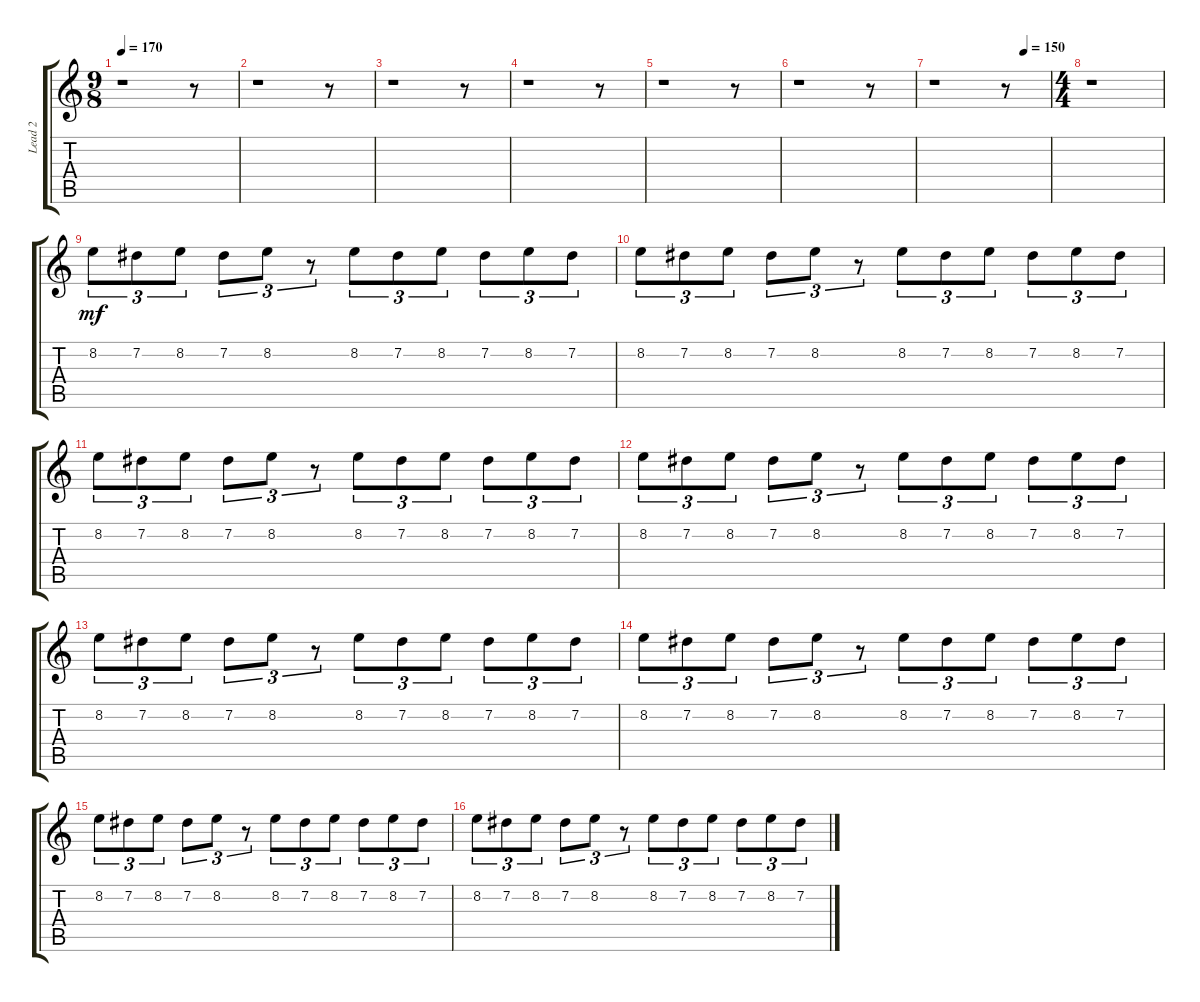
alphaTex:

\track ("Lead 2" "Lead 2") {instrument distortionguitar}
\staff {score tabs}
\tuning (Db4 Ab3 E3 B2 Gb2 Db2) {hide}
\ts (9 8)
\tempo 170
\clef g2
\ks c
r.1{dy mf} r.8 |
r.1 r.8 |
r.1 r.8 |
r.1 r.8 |
r.1 r.8 |
r.1 r.8 |
\tempo (150 0.7777777777777778)
r.1 r.8 |
\ts (4 4)
r.1 |
8.2.8{tu (3 2)} 7.2.8{tu (3 2)} 8.2.8{tu (3 2)} 7.2.8{tu (3 2)} 8.2.8{tu (3 2)} r.8{tu (3 2)} 8.2.8{tu (3 2)} 7.2.8{tu (3 2)} 8.2.8{tu (3 2)} 7.2.8{tu (3 2)} 8.2.8{tu (3 2)} 7.2.8{tu (3 2)} |
8.2.8{tu (3 2)} 7.2.8{tu (3 2)} 8.2.8{tu (3 2)} 7.2.8{tu (3 2)} 8.2.8{tu (3 2)} r.8{tu (3 2)} 8.2.8{tu (3 2)} 7.2.8{tu (3 2)} 8.2.8{tu (3 2)} 7.2.8{tu (3 2)} 8.2.8{tu (3 2)} 7.2.8{tu (3 2)} |
8.2.8{tu (3 2)} 7.2.8{tu (3 2)} 8.2.8{tu (3 2)} 7.2.8{tu (3 2)} 8.2.8{tu (3 2)} r.8{tu (3 2)} 8.2.8{tu (3 2)} 7.2.8{tu (3 2)} 8.2.8{tu (3 2)} 7.2.8{tu (3 2)} 8.2.8{tu (3 2)} 7.2.8{tu (3 2)} |
8.2.8{tu (3 2)} 7.2.8{tu (3 2)} 8.2.8{tu (3 2)} 7.2.8{tu (3 2)} 8.2.8{tu (3 2)} r.8{tu (3 2)} 8.2.8{tu (3 2)} 7.2.8{tu (3 2)} 8.2.8{tu (3 2)} 7.2.8{tu (3 2)} 8.2.8{tu (3 2)} 7.2.8{tu (3 2)} |
8.2.8{tu (3 2)} 7.2.8{tu (3 2)} 8.2.8{tu (3 2)} 7.2.8{tu (3 2)} 8.2.8{tu (3 2)} r.8{tu (3 2)} 8.2.8{tu (3 2)} 7.2.8{tu (3 2)} 8.2.8{tu (3 2)} 7.2.8{tu (3 2)} 8.2.8{tu (3 2)} 7.2.8{tu (3 2)} |
8.2.8{tu (3 2)} 7.2.8{tu (3 2)} 8.2.8{tu (3 2)} 7.2.8{tu (3 2)} 8.2.8{tu (3 2)} r.8{tu (3 2)} 8.2.8{tu (3 2)} 7.2.8{tu (3 2)} 8.2.8{tu (3 2)} 7.2.8{tu (3 2)} 8.2.8{tu (3 2)} 7.2.8{tu (3 2)} |
8.2.8{tu (3 2)} 7.2.8{tu (3 2)} 8.2.8{tu (3 2)} 7.2.8{tu (3 2)} 8.2.8{tu (3 2)} r.8{tu (3 2)} 8.2.8{tu (3 2)} 7.2.8{tu (3 2)} 8.2.8{tu (3 2)} 7.2.8{tu (3 2)} 8.2.8{tu (3 2)} 7.2.8{tu (3 2)} |
8.2.8{tu (3 2)} 7.2.8{tu (3 2)} 8.2.8{tu (3 2)} 7.2.8{tu (3 2)} 8.2.8{tu (3 2)} r.8{tu (3 2)} 8.2.8{tu (3 2)} 7.2.8{tu (3 2)} 8.2.8{tu (3 2)} 7.2.8{tu (3 2)} 8.2.8{tu (3 2)} 7.2.8{tu (3 2)}
